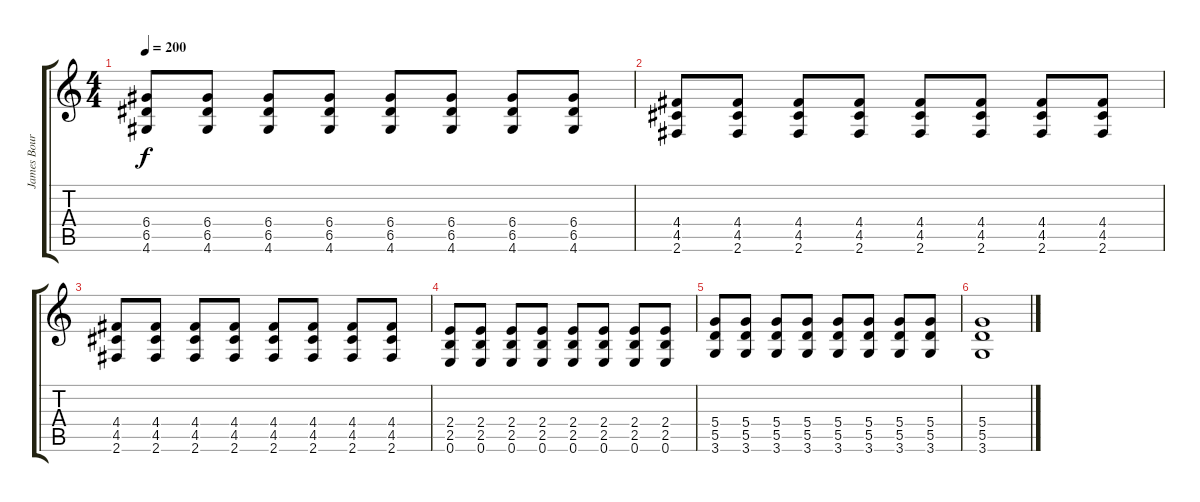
\track ("James Bourne" "James Bour") {instrument distortionguitar}
\staff {score tabs}
\tuning (E4 B3 G3 D3 A2 E2) {hide}
\ts (4 4)
\tempo 200
\clef g2
\ks c
(6.4 6.5 4.6).8{dy f} (6.4 6.5 4.6).8 (6.4 6.5 4.6).8 (6.4 6.5 4.6).8 (6.4 6.5 4.6).8 (6.4 6.5 4.6).8 (6.4 6.5 4.6).8 (6.4 6.5 4.6).8 |
(4.4 4.5 2.6).8 (4.4 4.5 2.6).8 (4.4 4.5 2.6).8 (4.4 4.5 2.6).8 (4.4 4.5 2.6).8 (4.4 4.5 2.6).8 (4.4 4.5 2.6).8 (4.4 4.5 2.6).8 |
(4.4 4.5 2.6).8 (4.4 4.5 2.6).8 (4.4 4.5 2.6).8 (4.4 4.5 2.6).8 (4.4 4.5 2.6).8 (4.4 4.5 2.6).8 (4.4 4.5 2.6).8 (4.4 4.5 2.6).8 |
(2.4 2.5 0.6).8 (2.4 2.5 0.6).8 (2.4 2.5 0.6).8 (2.4 2.5 0.6).8 (2.4 2.5 0.6).8 (2.4 2.5 0.6).8 (2.4 2.5 0.6).8 (2.4 2.5 0.6).8 |
(5.4 5.5 3.6).8 (5.4 5.5 3.6).8 (5.4 5.5 3.6).8 (5.4 5.5 3.6).8 (5.4 5.5 3.6).8 (5.4 5.5 3.6).8 (5.4 5.5 3.6).8 (5.4 5.5 3.6).8 |
(5.4 5.5 3.6).1
